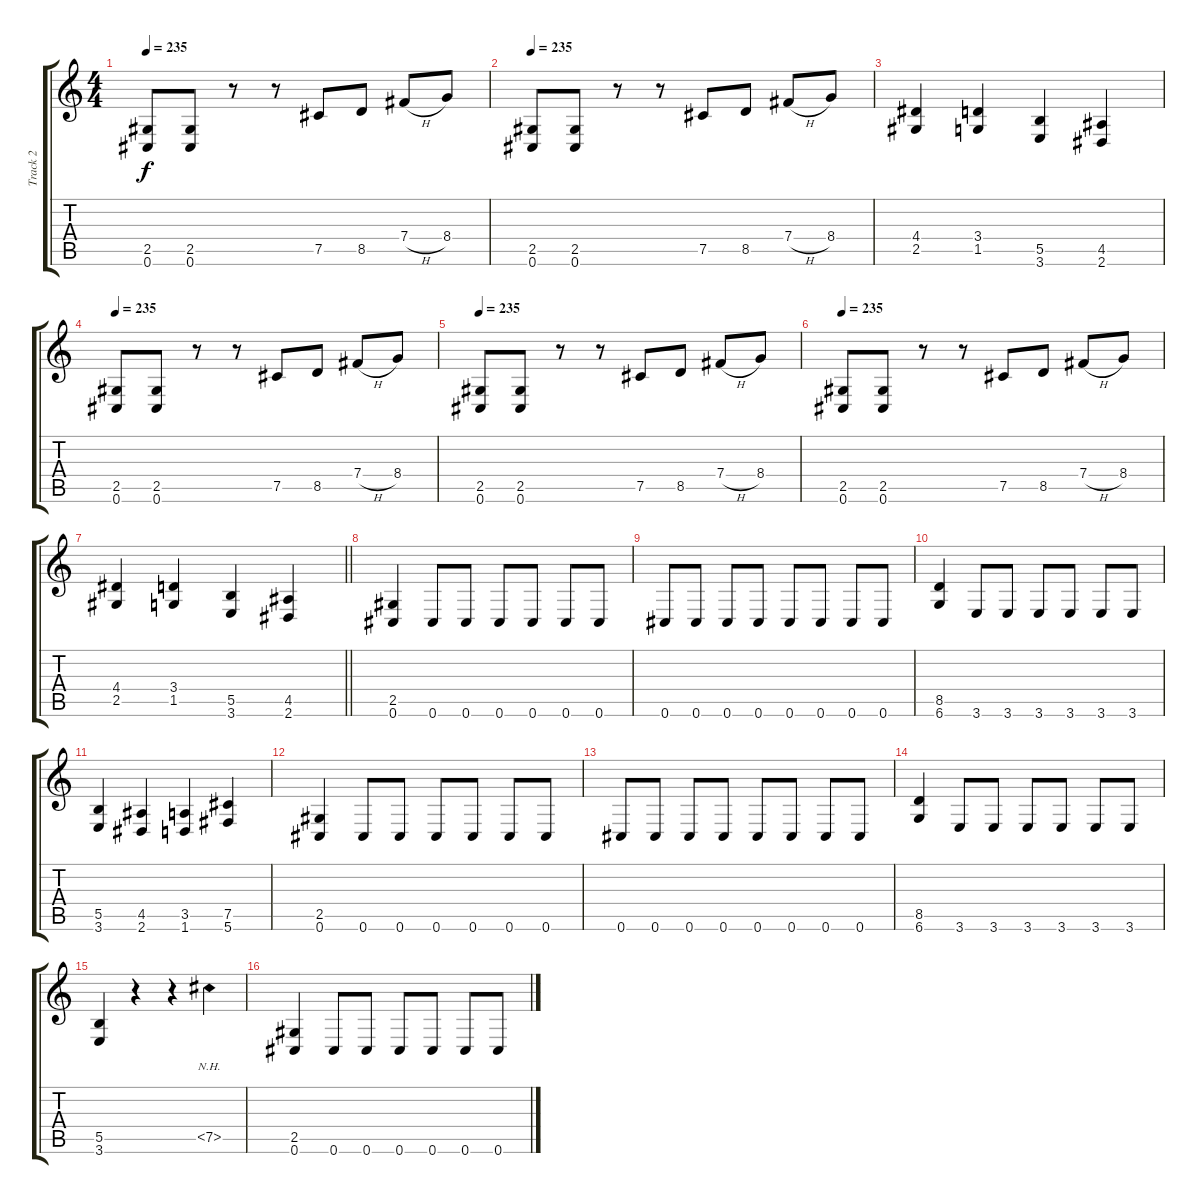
\track ("Track 2" "Track 2") {instrument overdrivenguitar}
\staff {score tabs}
\tuning (Db4 Ab3 E3 B2 Gb2 Db2) {hide}
\ts (4 4)
\tempo 235
\clef g2
\ks c
(2.5 0.6).8{dy f} (2.5 0.6).8 r.8 r.8 7.5.8 8.5.8 7.4{h}.8 8.4.8 |
\tempo 235
(2.5 0.6).8 (2.5 0.6).8 r.8 r.8 7.5.8 8.5.8 7.4{h}.8 8.4.8 |
(4.4 2.5).4 (3.4 1.5).4 (5.5 3.6).4 (4.5 2.6).4 |
\tempo 235
(2.5 0.6).8 (2.5 0.6).8 r.8 r.8 7.5.8 8.5.8 7.4{h}.8 8.4.8 |
\tempo 235
(2.5 0.6).8 (2.5 0.6).8 r.8 r.8 7.5.8 8.5.8 7.4{h}.8 8.4.8 |
\tempo 235
(2.5 0.6).8 (2.5 0.6).8 r.8 r.8 7.5.8 8.5.8 7.4{h}.8 8.4.8 |
\barLineRight lightlight
(4.4 2.5).4 (3.4 1.5).4 (5.5 3.6).4 (4.5 2.6).4 |
(2.5 0.6).4 0.6.8 0.6.8 0.6.8 0.6.8 0.6.8 0.6.8 |
0.6.8 0.6.8 0.6.8 0.6.8 0.6.8 0.6.8 0.6.8 0.6.8 |
(8.5 6.6).4 3.6.8 3.6.8 3.6.8 3.6.8 3.6.8 3.6.8 |
(5.5 3.6).4 (4.5 2.6).4 (3.5 1.6).4 (7.5 5.6).4 |
(2.5 0.6).4 0.6.8 0.6.8 0.6.8 0.6.8 0.6.8 0.6.8 |
0.6.8 0.6.8 0.6.8 0.6.8 0.6.8 0.6.8 0.6.8 0.6.8 |
(8.5 6.6).4 3.6.8 3.6.8 3.6.8 3.6.8 3.6.8 3.6.8 |
(5.5 3.6).4 r.4 r.4 7.5{nh}.4 |
(2.5 0.6).4 0.6.8 0.6.8 0.6.8 0.6.8 0.6.8 0.6.8
